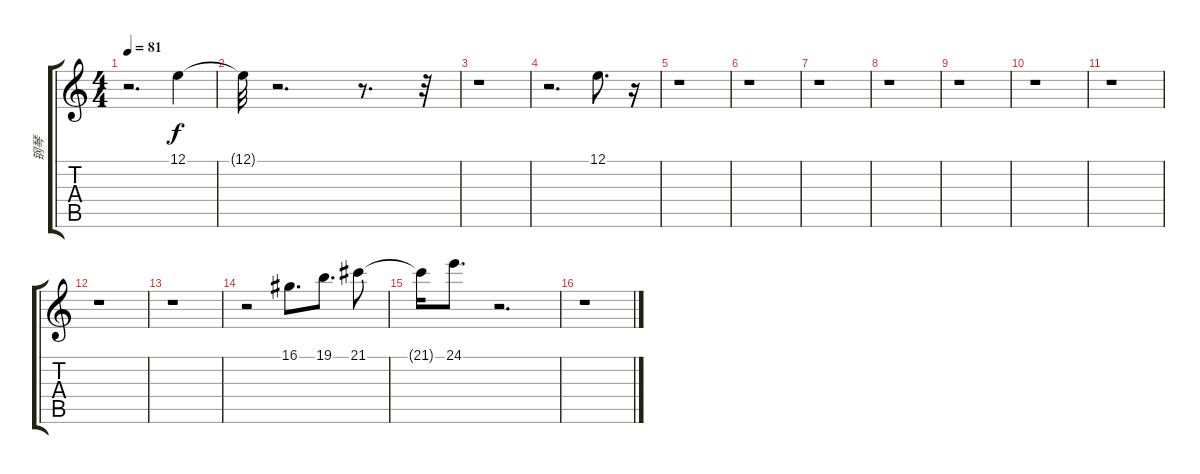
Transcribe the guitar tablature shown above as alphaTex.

\track ("钢琴" "钢琴") {instrument electricpiano2}
\staff {score tabs}
\tuning (E4 B3 G3 D3 A2 E2) {hide}
\ts (4 4)
\tempo 81
\clef g2
\ks c
r.2{d dy f} 12.1.4 |
12.1{t}.32 r.2{d} r.8{d} r.32 |
r.1 |
r.2{d} 12.1.8{d} r.16 |
r.1 |
r.1 |
r.1 |
r.1 |
r.1 |
r.1 |
r.1 |
r.1 |
r.1 |
r.2 16.1.8{d} 19.1.8{d} 21.1.8 |
21.1{t}.16 24.1.8{d} r.2{d} |
r.1
